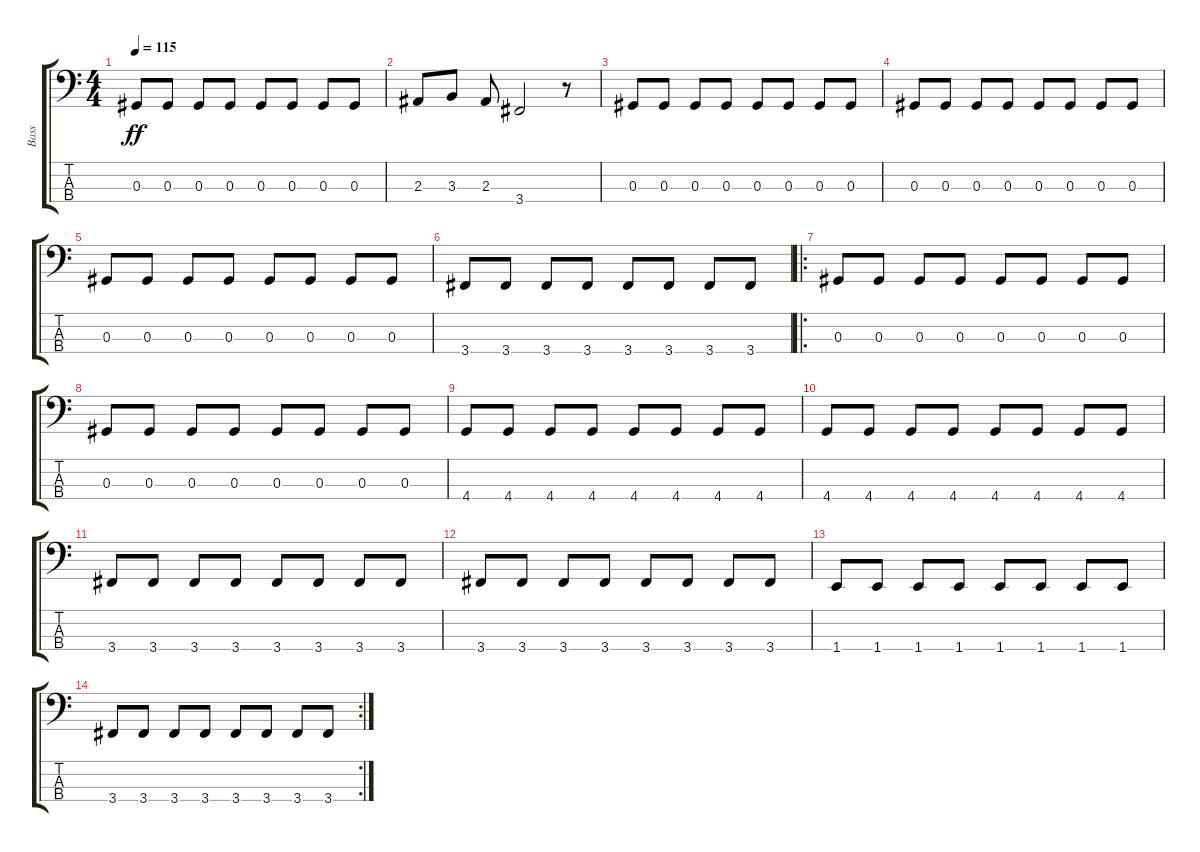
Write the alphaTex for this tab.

\track ("Bass" "Bass") {instrument electricbassfinger}
\staff {score tabs}
\tuning (Gb2 Db2 Ab1 Eb1) {hide}
\ts (4 4)
\tempo 115
\clef f4
\ks c
0.3.8{dy ff} 0.3.8 0.3.8 0.3.8 0.3.8 0.3.8 0.3.8 0.3.8 |
2.3.8 3.3.8 2.3.8 3.4.2 r.8 |
0.3.8 0.3.8 0.3.8 0.3.8 0.3.8 0.3.8 0.3.8 0.3.8 |
0.3.8 0.3.8 0.3.8 0.3.8 0.3.8 0.3.8 0.3.8 0.3.8 |
0.3.8 0.3.8 0.3.8 0.3.8 0.3.8 0.3.8 0.3.8 0.3.8 |
3.4.8 3.4.8 3.4.8 3.4.8 3.4.8 3.4.8 3.4.8 3.4.8 |
\ro
0.3.8 0.3.8 0.3.8 0.3.8 0.3.8 0.3.8 0.3.8 0.3.8 |
0.3.8 0.3.8 0.3.8 0.3.8 0.3.8 0.3.8 0.3.8 0.3.8 |
4.4.8 4.4.8 4.4.8 4.4.8 4.4.8 4.4.8 4.4.8 4.4.8 |
4.4.8 4.4.8 4.4.8 4.4.8 4.4.8 4.4.8 4.4.8 4.4.8 |
3.4.8 3.4.8 3.4.8 3.4.8 3.4.8 3.4.8 3.4.8 3.4.8 |
3.4.8 3.4.8 3.4.8 3.4.8 3.4.8 3.4.8 3.4.8 3.4.8 |
1.4.8 1.4.8 1.4.8 1.4.8 1.4.8 1.4.8 1.4.8 1.4.8 |
\rc 2
3.4.8 3.4.8 3.4.8 3.4.8 3.4.8 3.4.8 3.4.8 3.4.8
